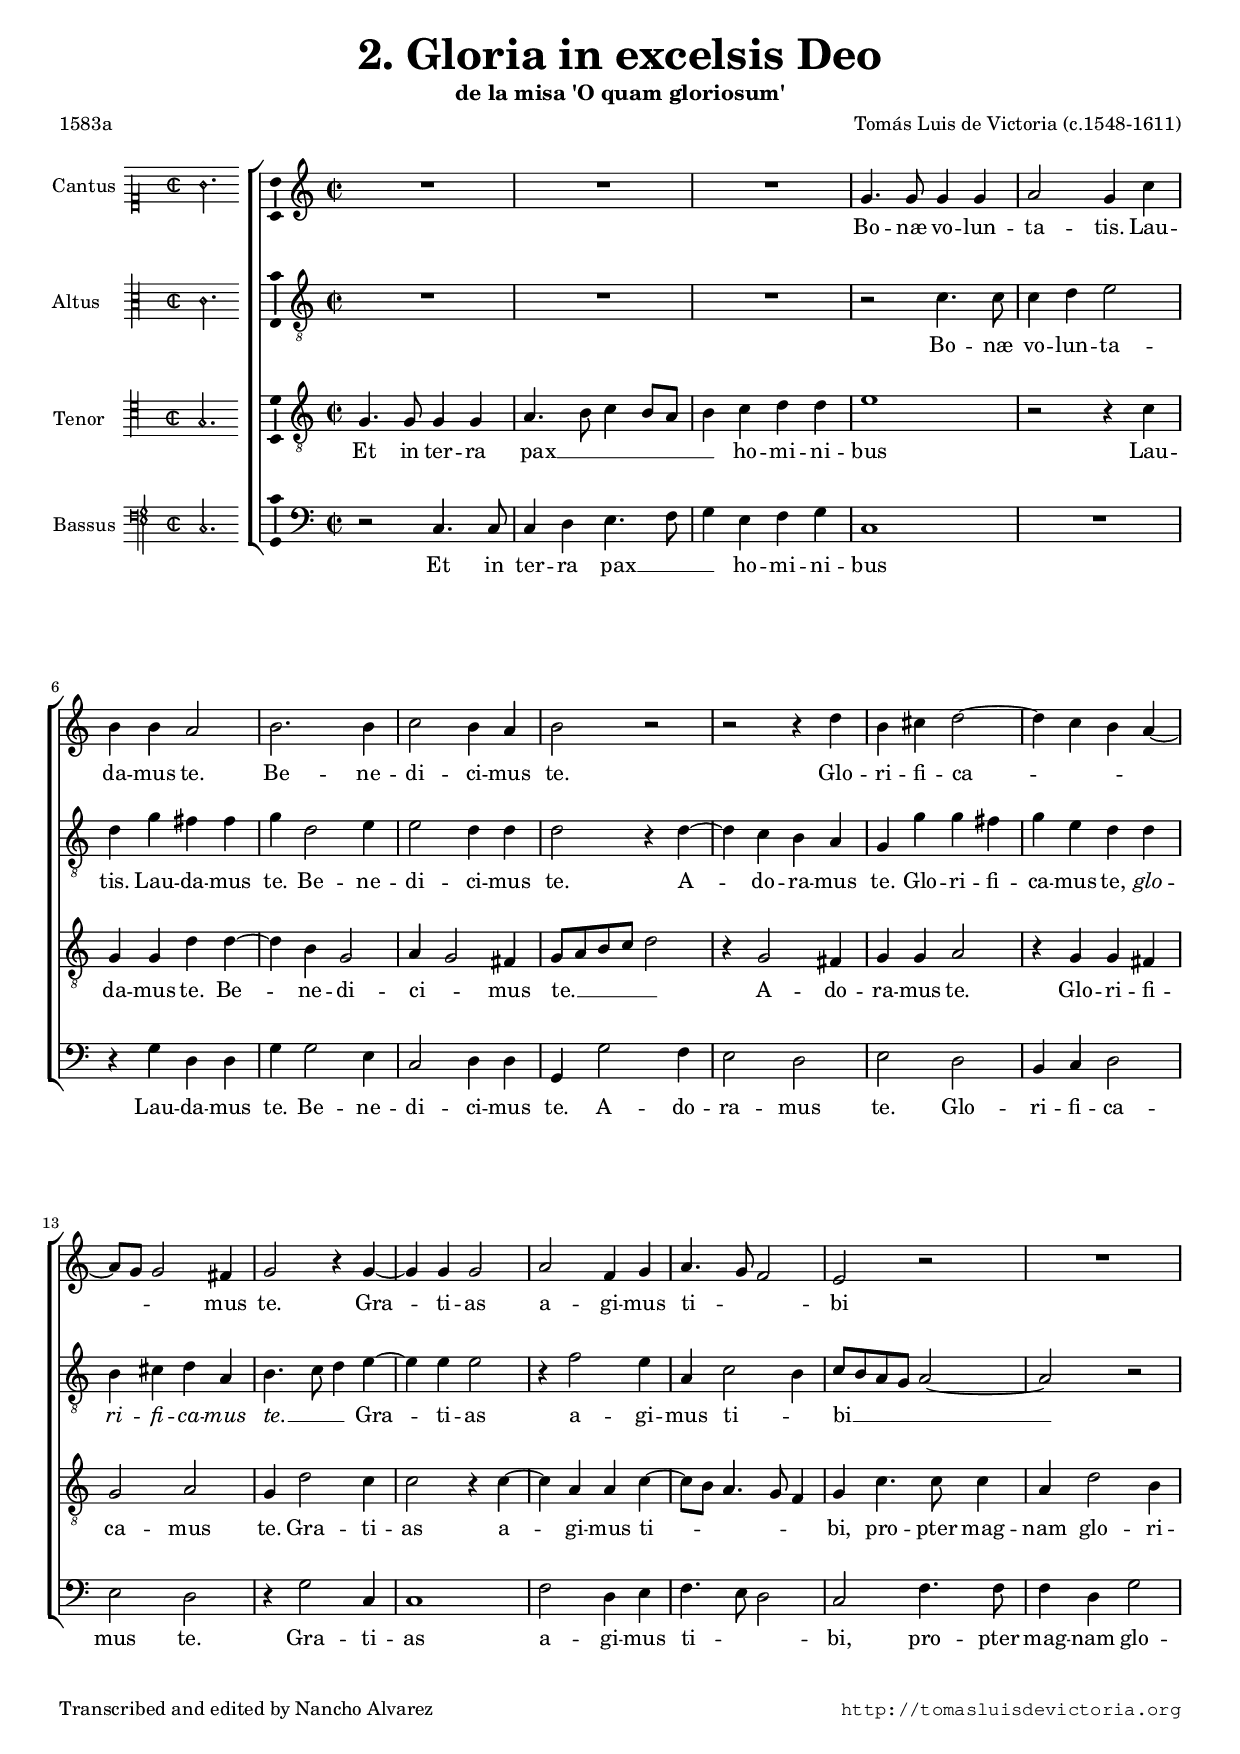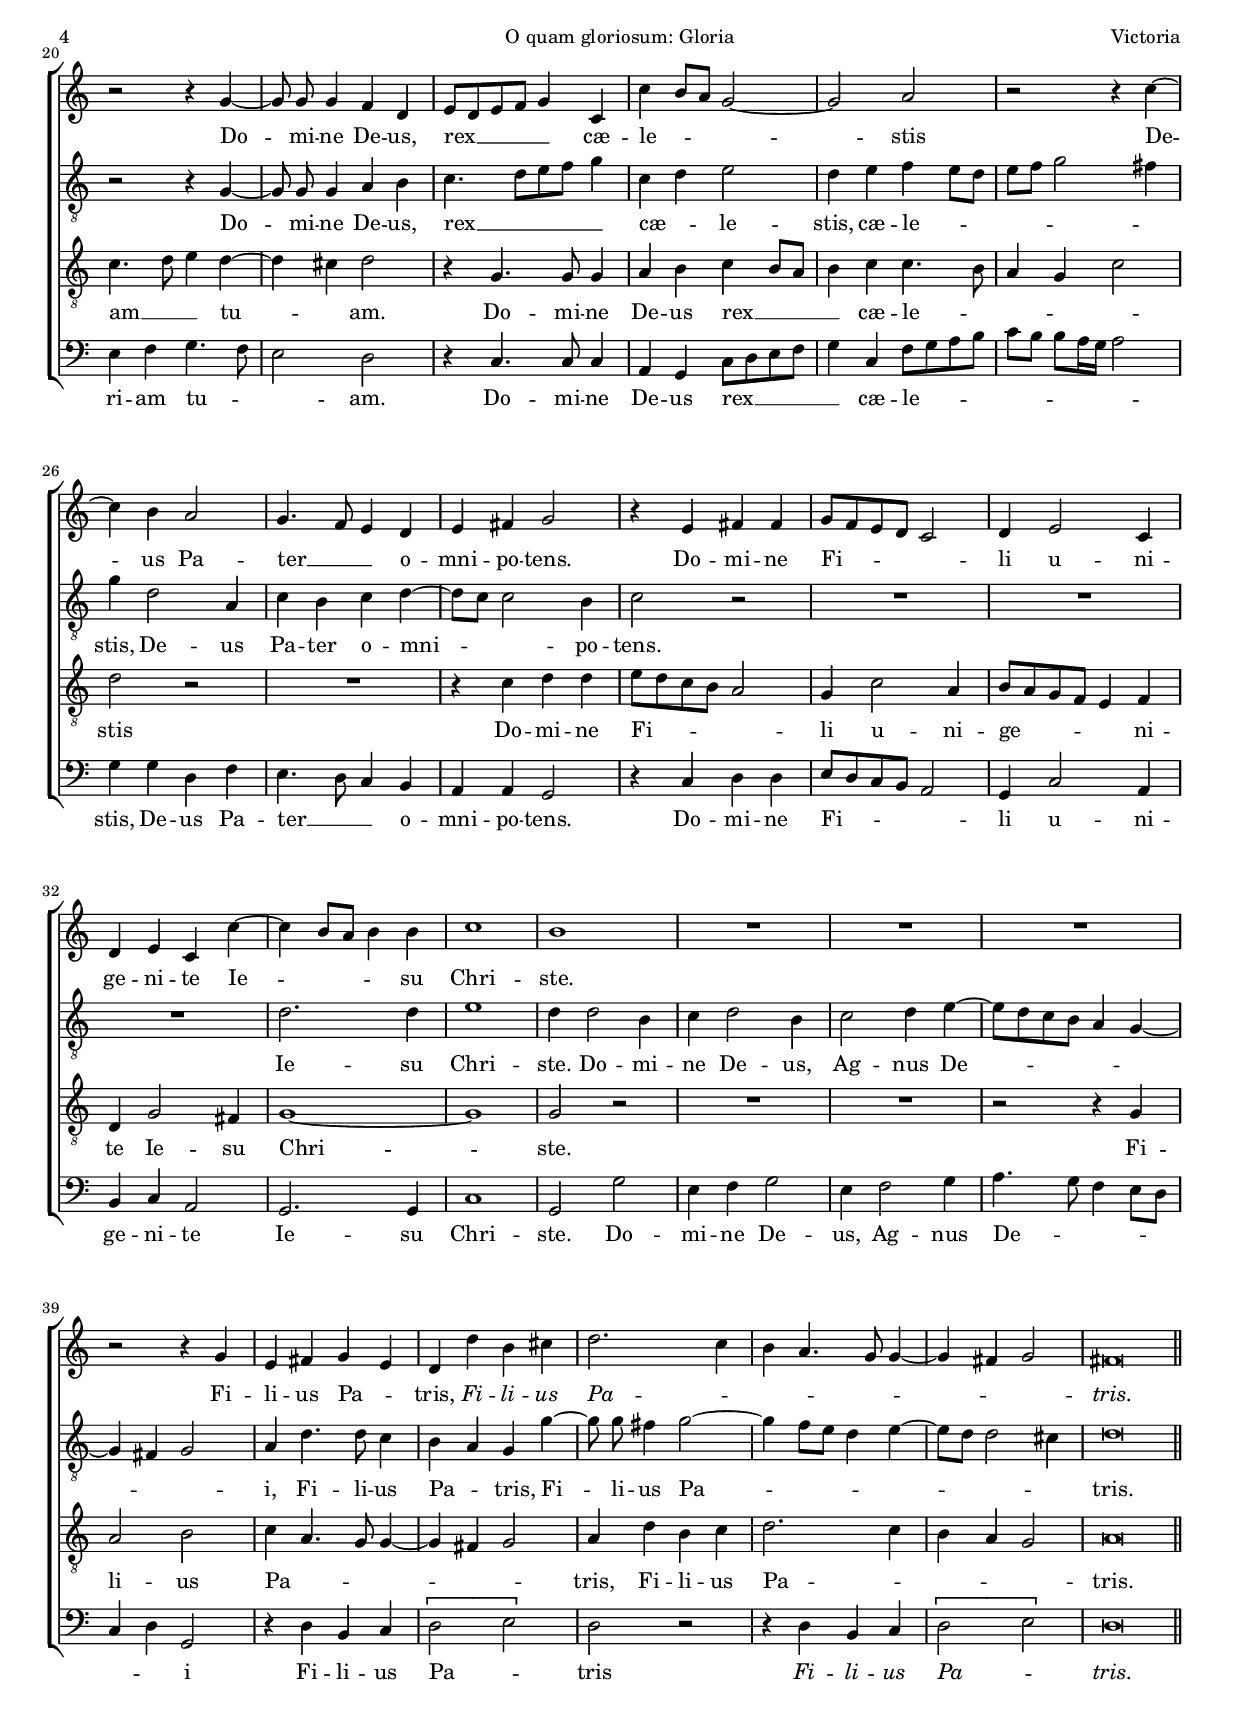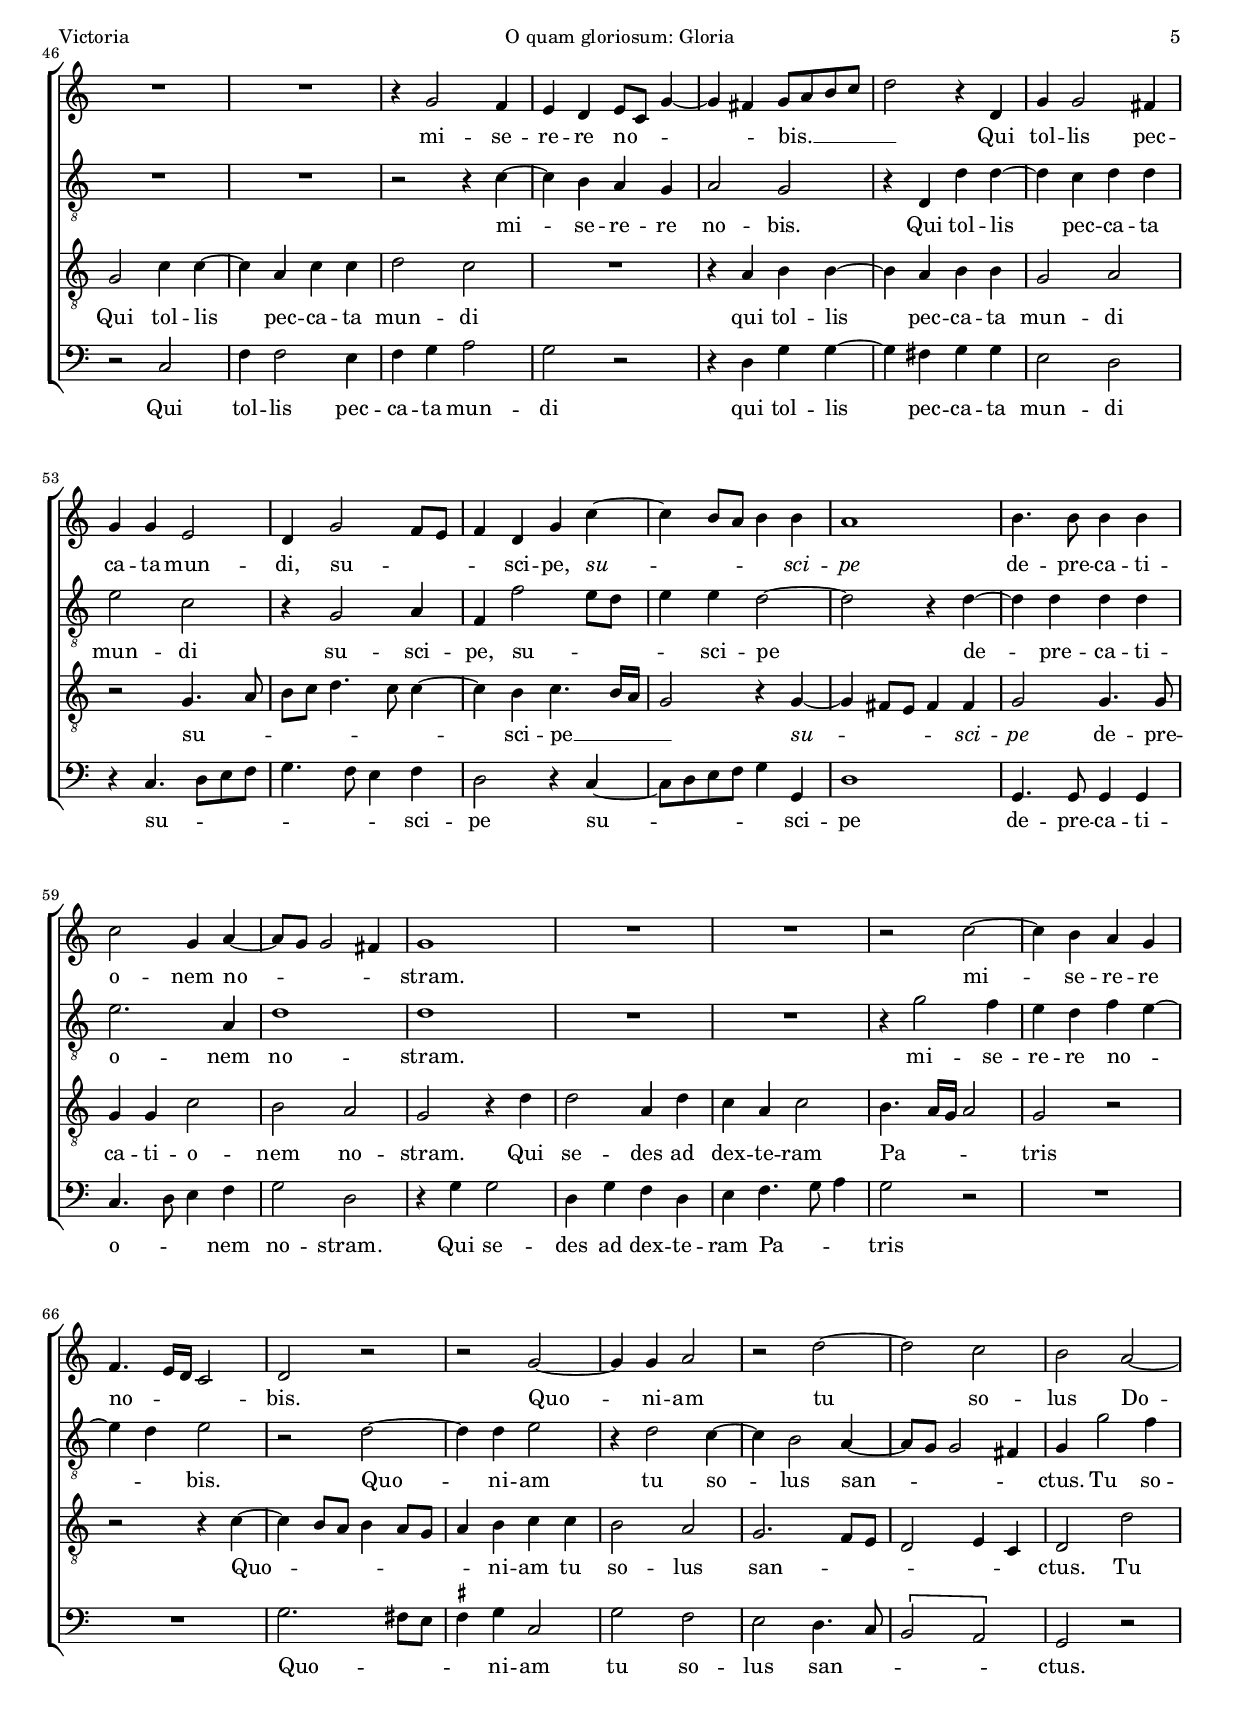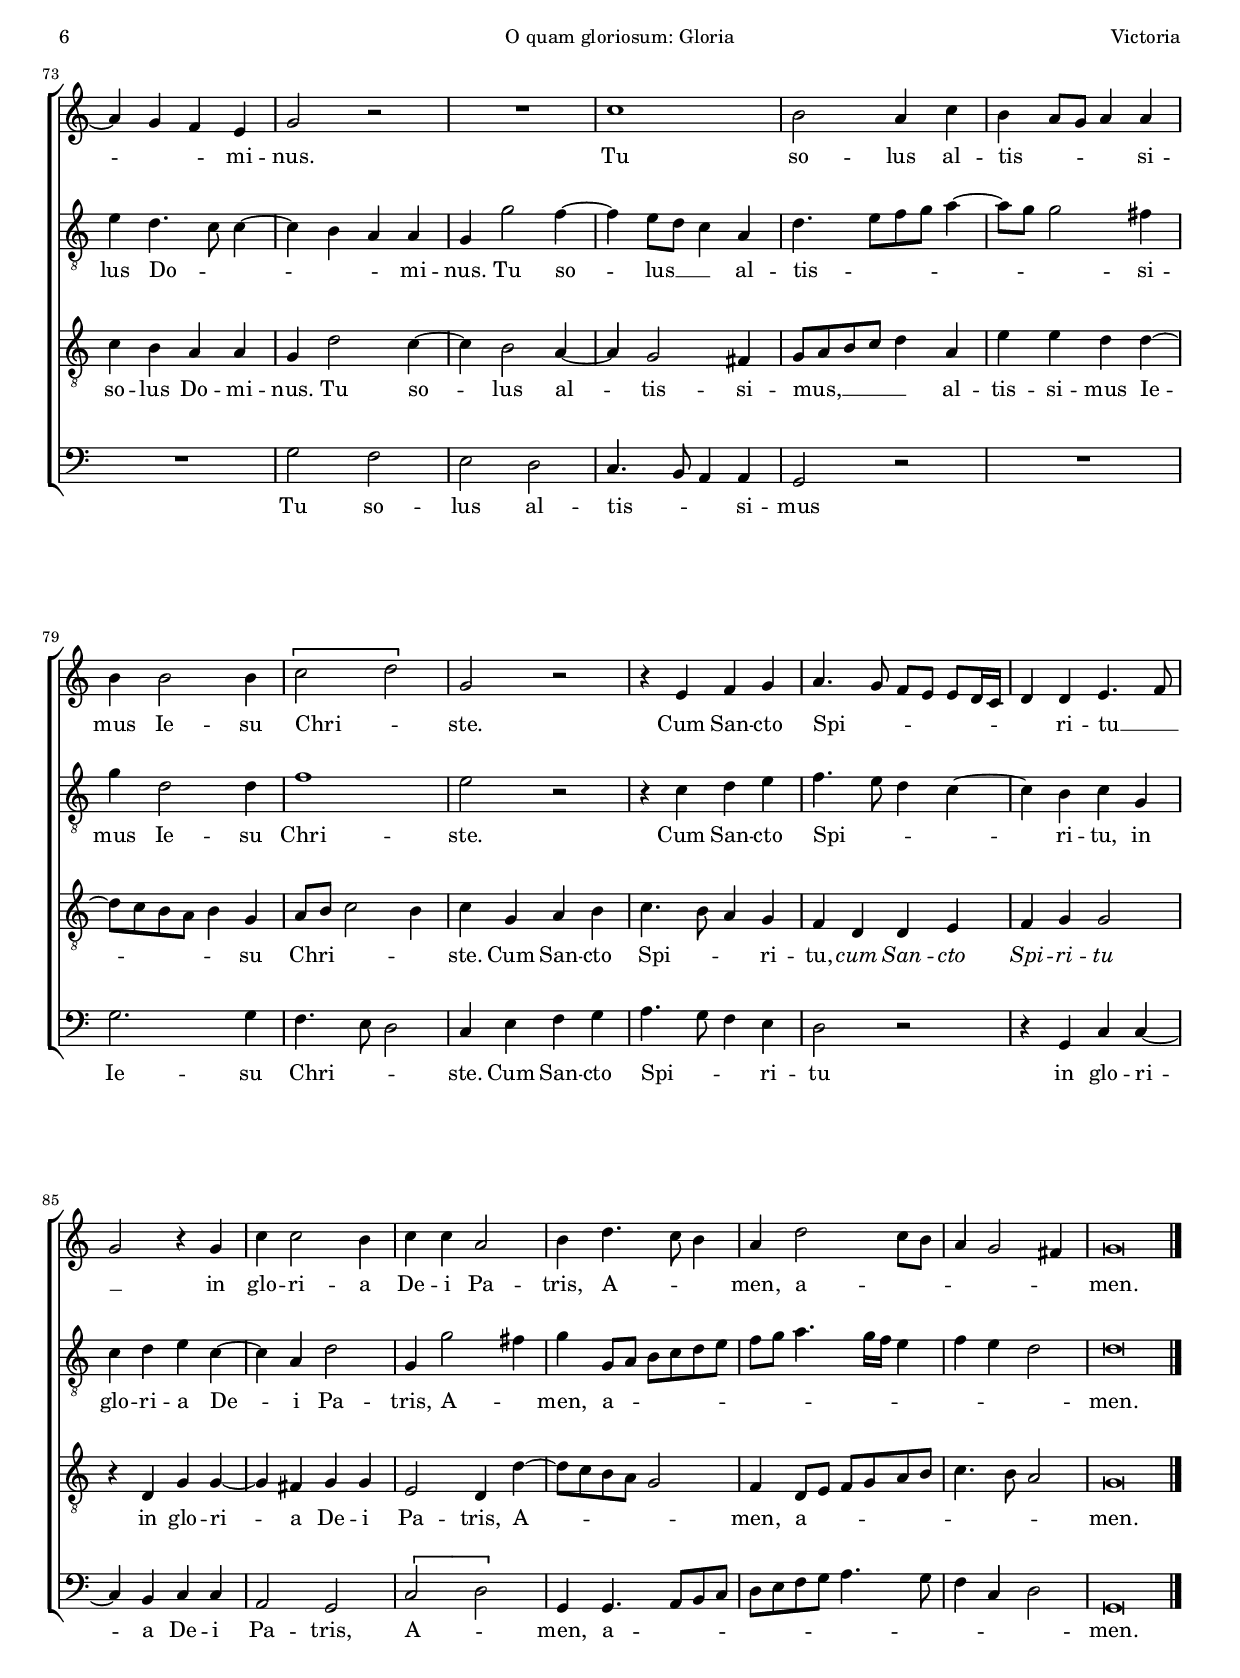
\version "2.22.0"

#(set-default-paper-size "a4")
#(set-global-staff-size 16.6)
#(ly:set-option 'point-and-click #f)
%mobile -s15.5 -i3.1

italicas=\override LyricText.font-shape = #'italic
rectas=\override LyricText.font-shape = #'upright
ss=\once \set suggestAccidentals = ##t
incipitwidth = 20
mtempo={\tempo 4 = 100}
mtempob={\tempo 4 = 50}
mt=#(define-music-function (offset) (number?) ; move lyric text
 #{ \once \override LyricText.X-offset = -$offset #})

htitle="O quam gloriosum: Gloria"
hcomposer="Victoria"


\header {
	title=\markup{\fontsize #3 "2. Gloria in excelsis Deo"}
	subtitle="de la misa 'O quam gloriosum'"
%	subsubtitle=\markup{\null \vspace #2 }
	composer="Tomás Luis de Victoria (c.1548-1611)"
        pdfauthor=\composer
 poet="1583a"
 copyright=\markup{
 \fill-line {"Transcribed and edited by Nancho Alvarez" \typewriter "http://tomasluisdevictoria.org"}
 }
%	tagline=""
}

global= { \time 2/2 \key c \major \skip 1*45 \bar "||" 
 \break 
\skip 1*46 \bar "|."}

cantus= \relative c'' 
{
R1 R1 R1 g4. g8 g4 g a2 g4 c b b a2 b2. b4 c2 b4 a b2 r2 r2 r4 d b cis d2~d4 c b a~ a8[ g] g2 fis4 g2 r4 g4~g g g2 a2 f4 g a4. g8 f2 e2 r R1
%20
r2 r4 g4~
\set Staff.autoBeaming = ##f
g8 g g4 f d 
\set Staff.autoBeaming = ##t
 e8[d e f] g4 c, c' b8[ a] g2~g a r2 r4 c4~c b a2 g4.f8 e4 d e fis g2 r4 e4 fis fis g8[ f e d] c2 d4 e2 c4 d e c c'~ c b8[ a] b4 b c1 b1 R1 R1 R1 r2 r4 g e fis g e d d' b cis d2. c4 b a4. g8 g4~ g fis g2 fis\breve*1/2
%46
R1 R1 r4 g2 f4 e d e8[ c] g'4~g fis g8[ a b c] d2 r4 d,4 g g2 fis4 g g e2 d4 g2 f8[ e] f4 d g c~ c4 b8[ a] b4 b a1
%58
b4. b8 b4 b c2 g4 a~ a8[ g] g2 fis4 g1 R1 R1 
r2 c2~
c4 b a g 
f4. e16[ d] c2 d2 r r g~ g4 g a2 r d~ d c b a~a4 g f e g2 r R1 c1 b2 a4 c b a8[ g] a4 a b b2 b4 \[c2 d\]
g, r r4 e f g a4. g8 f[ e] e[ d16 c] d4 d e4. f8 g2 r4 g c4 c2 b4 c c a2 b4 d4. c8 b4 a d2 c8[ b] a4 g2 fis4 g\breve*1/2
}
textocantus=\lyricmode 
{
Bo -- næ vo -- lun -- ta -- tis. Lau -- da -- mus te. Be -- ne -- di -- ci -- mus te. 
Glo -- ri -- fi -- ca -- _ _ _ _ _ _ _ mus te. 
\mt #1 Gra -- _ ti -- as a -- gi -- mus ti -- _ _ bi
%20
Do -- _ mi -- ne De -- us, rex __ _ _ _ _ cæ -- le -- _ _ _ _ stis
De -- _ us Pa -- ter __ _ _ o -- mni -- po -- tens. 
Do -- mi -- ne Fi -- _ _ _ _ li u -- ni -- ge -- ni -- te 
Ie -- _ _ _ _ su Chri -- ste. 
Fi -- li -- us Pa -- _ tris, \italicas
Fi -- li -- us Pa -- _ _ _ _ _ _ _ _ tris.
\rectas
%46
mi -- se -- re -- re \mt #.1 no -- _ _ _ _ bis. __ _ _ _ _ 
Qui tol -- lis pec -- ca -- ta mun -- di, su -- _ _ _ sci -- pe, 
\italicas
su -- _ _ _ _ sci -- pe \rectas
de -- pre -- ca -- ti -- o -- nem no -- _ _ _ _ \mt #2 stram. 
mi -- _ se -- re -- re no -- _ _ _ bis.
%67
Quo -- _ ni -- am tu _ so -- lus Do -- _ _ _ mi -- nus. 
Tu so -- lus al -- tis -- _ _ _ si -- mus Ie -- su Chri -- _ ste. 
Cum San -- cto Spi -- _ _ _ _ _ _ _ ri -- tu __ _ _ 
in glo -- ri -- a De -- i Pa -- tris, A -- _ _ men, a -- _ _ _ _ _ men.

 }

altus = \relative c'{
R1 R1 R1 r2 c4. c8 c4 d e2 d4 g fis fis g d2 e4 e2 d4 d d2 r4 d4~ d c b a g g' g fis g e d d b cis d a b4. c8 d4 e4~ e4 e e2 r4 f2 e4 a, c2 b4 c8[ b a g] a2~ a2 r2
%20
r2 r4 g4~ 
\set Staff.autoBeaming = ##f
g8 g g4 a b 
\set Staff.autoBeaming = ##t
c4. d8[ e f] g4 c, d e2 d4 e f e8[ d] e[ f] g2 fis4 g d2 a4 c b c d~ d8[ c] c2 b4 c2 r R1 R1 R1 d2. d4 e1d4 d2 b4 c d2 b4 c2 d4 e~ e8[ d c b] a4 g~ g fis g2 a4 d4. d8 c4 b a g g'~ 
\set Staff.autoBeaming = ##f
g8 g fis4 g2 ~
\set Staff.autoBeaming = ##t
g4 f8[ e] d4 e~ e8[ d] d2 cis4 d\breve*1/2
%46
R1 R1 r2 r4 c~ c b a g a2 g2 r4 d d' d~ d c d d e2 c r4 g2 a4 f f'2 e8[ d] e4 e d2 ~ d r4 d4~ d d d d e2. a,4 d1 d1 R1 R1 r4 g2 f4e4 d f e~ e d e2 r2 d2~ d4 d e2 r4 d2 c4~ c b2 a4~ a8[ g] g2 fis4 g4 g'2 f4 e d4. c8 c4~ c b a a g g'2 f4~ f e8[ d] c4 a4 d4. e8[ f g] a4~ a8[ g] g2 fis4 g4 d2 d4 f1 e2 r2 r4 c d e f4. e8 d4 c~ c b c g c d e c~ c a d2 g,4 g'2 fis4 g4 g,8[ a] b[ c d e] f[ g] a4. g16[ f] e4 f e d2 d\breve*1/2
}

textoaltus=\lyricmode 
{
Bo -- næ vo -- lun -- ta -- tis. Lau -- da -- mus te. 
Be -- ne -- di -- ci -- mus te. 
A -- _ do -- ra -- mus te. 
Glo -- ri -- fi -- ca -- mus te,
\italicas
glo -- ri -- fi -- ca -- mus te. __ _ _ 
\rectas
\mt #1 Gra -- _ ti -- as a -- gi -- mus ti -- _ bi __ _ _ _ _ _ 
%20
Do -- _ mi -- ne De -- us, 
rex __ _ _ _ _ cæ -- _ le -- stis, cæ -- le -- _ _ _ _ _ _ stis, 
De -- us Pa -- ter o -- mni -- _ _ _ po -- tens. 
Ie -- su Chri -- ste. 
Do -- mi -- ne De -- us, 
Ag -- nus \mt #.5 De -- _ _ _ _ _ _ _ _ _ i, 
Fi -- li -- us Pa -- _ \mt #1 tris, 
Fi -- _ li -- us Pa -- _ _ _ _ _ _ _ _ _ tris.
%46
mi -- _ se -- re -- re no -- bis. 
Qui tol -- lis _ pec -- ca -- ta mun -- di
su -- sci -- pe, 
su -- _ _ _ sci -- pe _ de -- _ pre -- ca -- ti -- o -- nem no -- \mt #2 stram. 
mi -- se -- re -- re no -- _ _ _ bis.
%67
Quo -- _ ni -- am tu so -- _ lus san -- _ _ _ _ ctus. 
Tu so -- lus Do -- _ _ _ _ _ mi -- nus.
Tu so -- _ \mt #.3 lus __ _ _ 
al -- tis -- _ _ _ _ _ _ _ si -- mus Ie -- su Chri -- ste. 
Cum San -- cto Spi -- _ _ _ _ ri -- tu, 
in glo -- ri -- a De -- _ i Pa -- tris, A -- _ men, 
a -- _ _ _ _ _ _ _ _ _ _ _ _ _ _ men.
}

tenor= \relative c'
{
g4.g8 g4 g a4. b8 c4 b8[ a] b4 c d d e1 r2 r4 c4 g g d' d~ d b g2 a4 g2 fis4 g8[ a b c] d2 r4 g,2 fis4 g g a2 r4 g g fis g2 a g4 d'2 c4 c2 r4 c4~ c a a c~ c8[ b] a4. g8 f4 g c4. c8 c4 a4 d2 b4
%20
c4. d8 e4 d4~ d cis d2 r4 g,4. g8 g4 a b c b8[ a] b4 c c4. b8 a4 g c2 d2 r R1 r4 c d d e8[ d c b] a2 g4 c2 a4 b8[ a g f] e4 f d g2 fis4 g1~ g g2 r2 R1 R1 r2 r4 g4 a2 b c4 a4. g8 g4~ g fis g2 a4 d b c d2. c4 b a g2 a\breve*1/2
%46
g2 c4 c~ c a c c d2 c R1 r4 a4 b b~ b a b b g2 a r g4. a8 b[ c] d4. c8 c4~ c b c4. b16[ a] g2 r4 g4~ g fis8[ e] fis4 fis g2 g4. g8 g4 g c2 b a g r4 d'4 d2 a4 d c a c2 b4. a16[ g] a2 g2 r
%66
r2 r4 c~ c b8[ a] b4 a8[ g] a4 b c c b2 a g2. f8[ e] d2 e4 c d2 d' c4 b a a g d'2 c4~ c b2 a4~ a g2 fis4 g8[ a b c] d4 a e' e d d~ d8[ c b a] b4 g a8[ b] c2 b4 c4 g a b c4. b8 a4 g f d d e f g g2 r4 d g g~ g fis g g e2 d4 d'~ d8[ c b a] g2 f4 d8[ e ] f[ g a b] c4. b8 a2 g\breve*1/2
}
textotenor=\lyricmode 
{ 
Et in ter -- ra \mt #.5 pax __ _ _ _ _ _ ho -- mi -- ni -- bus 
Lau -- da -- mus te. 
\mt #1 Be -- _ ne -- di -- ci -- _ mus te. __ _ _ _ _ 
A -- do -- ra -- mus te. 
Glo -- ri -- fi -- ca -- mus te. 
Gra -- ti -- as a -- _ gi -- mus ti -- _ _ _ _ _ bi, 
pro -- pter mag -- nam glo -- ri -- am __ _ _ 
%20
tu -- _ _ am. Do -- mi -- ne De -- us rex __ _ _ _ cæ -- le -- _ _ _ _ stis
Do -- mi -- ne Fi -- _ _ _ _ li u -- ni -- ge -- _ _ _ _ ni -- te 
Ie -- su Chri -- _ ste. 
Fi -- li -- us Pa -- _ _ _ _ _ _ tris, Fi -- li -- us Pa -- _ _ _ _ tris.
%46
Qui tol -- lis _ pec -- ca -- ta mun -- di
qui tol -- lis _ pec -- ca -- ta mun -- di
su -- _ _ _ _ _ _ _ sci -- pe __ _ _ _ 
\italicas
su -- _ _ _ _ sci -- pe \rectas
de -- pre -- ca -- ti -- o -- nem no -- \mt #2 stram. 
Qui se -- des ad dex -- te -- ram Pa -- _ _ _ tris
%66
Quo -- _ _ _ _ _ _ _ ni -- am tu so -- lus \mt #.5 san -- _ _ _ _ _ ctus. 
Tu so -- lus Do -- mi -- nus.
Tu so -- _ lus al -- _ tis -- si -- mus, __ _ _ _ _ 
al -- tis -- si -- mus Ie -- _ _ _ _ _ su \mt #.7 Chri -- _ _ _ ste. 
Cum San -- cto \mt #.3 Spi -- _ _ ri -- tu, \italicas
cum San -- cto Spi -- ri -- tu
\rectas
in glo -- ri -- _ a De -- i Pa -- tris, 
A -- _ _ _ _ _ men, a -- _ _ _ _ _ _ _ _ men.
}


bassus= \relative c{
r2 c4.c8 c4 d e4. f8 g4 e f g c,1 R1 r4 g'4 d d g g2 e4 c2 d4 d g, g'2 f4 e2 d e d b4 c d2 e d r4 g2 c,4 c1 f2 d4 e f4. e8 d2 c2 f4. f8 f4 d g2
%20
e4 f g4. f8 e2 d r4 c4. c8 c4 a g c8[ d e f] g4 c, f8[ g a b] c[ b] b[ a16 g] a2 g4 g d f e4. d8 c4 b a a g2 r4 c d d e8[ d c b] a2 g4 c2 a4 b c a2 g2. g4 c1 g2 g' e4 f g2 e4 f2 g4 a4. g8 f4 e8[ d] c4 d4 g,2 r4 d' b c \[d2 e\]
d2 r r4 d b c \[d2 e\]
d\breve*1/2
%46
r2 c2 f4 f2 e4 f g a2 g2 r r4 d4 g g~ g fis g g e2 d r4 c4. d8[ e f] g4. f8 e4 f4 d2 r4 c4~ c8[ d e f] g4 g, d'1 g,4. g8 g4 g c4. d8 e4 f4 g2 d r4 g4 g2 d4 g f d e f4. g8 a4 g2 r
%65
R1 R1 g2. fis8[ e] \ss fis4 g4 c,2 g' f e d4. c8 \[b2 a\]
g r R1 g'2 f e d c4. b8 a4 a g2 r R1 g'2. g4 f4.e8 d2 c4 e f g a4. g8 f4 e d2 r r4 g,4 c c~ c b c c a2 g \[c d\]
g,4 g4. a8[ b c] d[ e f g] a4. g8 f4 c d2 g,\breve*1/2
}

textobassus=\lyricmode 
{
Et in ter -- ra \mt #.5 pax __ _ _ ho -- mi -- ni -- bus Lau -- da -- mus te. Be -- ne -- di -- ci -- mus te. 
A -- do -- ra -- mus te. Glo -- ri -- fi -- ca -- mus te. 
Gra -- ti -- as a -- gi -- mus ti -- _ _ bi, 
pro -- pter mag -- nam glo -- ri -- am 
%20
tu -- _ _ am. 
Do -- mi -- ne De -- us rex __ _ _ _ _ cæ -- le -- _ _ _ _ _ _ _ _ _ stis, 
De -- us Pa -- ter __ _ _ o -- mni -- po -- tens. 
Do -- mi -- ne Fi -- _ _ _ _ li u -- ni -- ge -- ni -- te Ie -- su Chri -- ste. Do -- mi -- ne De -- us, 
Ag -- nus De -- _ _ _ _ _ _ i Fi -- li -- us Pa -- _ tris
\italicas
Fi -- li -- us Pa -- _ tris.
\rectas
%46
Qui tol -- lis pec -- ca -- ta mun -- di
qui tol -- lis _ pec -- ca -- ta mun -- di
su -- _ _ _ _ _ _ sci -- pe 
su -- _ _ _ _ _ sci -- pe de -- pre -- ca -- ti -- o -- _ _ nem no -- stram. 
Qui se -- des ad dex -- te -- ram Pa -- _ _ tris
%65
Quo -- _ _ _ ni -- am tu so -- lus \mt #.5 san -- _ _ _ ctus. 
Tu so -- lus al -- tis -- _ _ si -- mus Ie -- su \mt #.7 Chri -- _ _ ste. 
Cum San -- cto Spi -- _ _ ri -- tu
in glo -- ri -- _ a De -- i Pa -- tris, 
A -- _ men, a -- _ _ _ _ _ _ _ _ _ _ _ _ men.
}

incipitcantus=\markup{
	\score{
		{ 
		\set Staff.instrumentName="Cantus "
		\override NoteHead.style = #'neomensural
		\override Staff.TimeSignature.style = #'neomensural
		\cadenzaOn 
		\clef "petrucci-c1"
		\key c \major
		\time 2/2
 g'2.
		} 

	\layout { line-width=\incipitwidth indent = 0 }
	}
}

incipitaltus=\markup{
	\score{
		{ 
		\set Staff.instrumentName="Altus    "
		\override NoteHead.style = #'neomensural 
		\override Staff.TimeSignature.style = #'neomensural
		\cadenzaOn 
		\clef "petrucci-c3"
		\key c \major
		\time 2/2
 c'2.
		} 
	\layout { line-width=\incipitwidth indent = 0 }
	}
}


incipittenor=\markup{
	\score{
		{ 
		\set Staff.instrumentName="Tenor   "
		\override NoteHead.style = #'neomensural 
		\override Staff.TimeSignature.style = #'neomensural
		\cadenzaOn 
		\clef "petrucci-c4"
		\key c \major
		\time 2/2
 g2.
		} 
	\layout { line-width=\incipitwidth indent=0 }
	}
}

incipitbassus=\markup{
	\score{
		{ 
		\set Staff.instrumentName="Bassus "
		\override NoteHead.style = #'neomensural
		\override Staff.TimeSignature.style = #'neomensural
		\cadenzaOn 
		\clef "petrucci-f4"
		\key c \major
		\time 2/2
 c2.
		} 
	\layout { line-width=\incipitwidth indent = 0 }
	}
}

%\layout {
% \context {\Voice
% \remove Ligature_bracket_engraver
% \consists Mensural_ligature_engraver
% }
% line-width=\incipitwidth
% indent = 0
%}

\score {\transpose c' c'{
\new ChoirStaff<<

	\new Staff <<\global
	\new Voice="v1" {
		\set Staff.instrumentName=\incipitcantus
		\clef "treble"
		\cantus }
	\new Lyrics \lyricsto "v1" {\textocantus }
	>>

	\new Staff <<\global
	\new Voice="v2" {
		\set Staff.instrumentName=\incipitaltus
		\clef "G_8"
		\altus }
	\new Lyrics \lyricsto "v2" {\textoaltus }
	>>
	
	\new Staff <<\global
	\new Voice="v3" {
		\set Staff.instrumentName=\incipittenor
		\clef "G_8"
		\tenor }
	\new Lyrics \lyricsto "v3" {\textotenor }
	>>

	\new Staff <<\global
	\new Voice="v4" {
		\set Staff.instrumentName=\incipitbassus
		\clef "bass"
		\bassus }
	\new Lyrics \lyricsto "v4" {\textobassus }
	>>
	
>>

	} % transpose

\layout{ 
	\context {\Lyrics 
		\override VerticalAxisGroup.staff-affinity = #UP
		\override VerticalAxisGroup.nonstaff-relatedstaff-spacing =
			#'((basic-distance . 0) (minimum-distance . 0) (padding . 1))
		\override LyricText.font-size = #1.2
		\override LyricHyphen.minimum-distance = #0.5
	}
	\context {\Score 
		tempoHideNote = ##t
		\override BarNumber.padding = #2 
	}
	\context {\Voice 
		melismaBusyProperties = #'()
		%autoBeaming = ##f
	}
	\context {\Staff 
 %\RemoveEmptyStaves
 %\override VerticalAxisGroup.remove-first = ##t
		\override VerticalAxisGroup.staff-staff-spacing =
			#'((basic-distance . 11) (minimum-distance . 0) (padding . 1))
		\consists Ambitus_engraver 
		\override LigatureBracket.padding = #1
	}
}

%\midi { \mtempo }

}


\paper{
	evenHeaderMarkup=\markup \fill-line { \fromproperty #'page:page-number-string \htitle \hcomposer }
	oddHeaderMarkup= \markup \fill-line { \on-the-fly #not-first-page \hcomposer \on-the-fly #not-first-page \htitle \on-the-fly #not-first-page \fromproperty #'page:page-number-string }
	%system-count=20
	%page-count = 8
	ragged-last-bottom = ##f
	indent=3.4\cm
	system-system-spacing =
	#'((basic-distance . 20) (minimum-distance . 0) (padding . 5))
	top-system-spacing = % header
	#'((basic-distance . 8) (minimum-distance . 0) (padding . 0))
	last-bottom-spacing = % footer
	#'((basic-distance . 12) (minimum-distance . 0) (padding . 0))
	markup-system-spacing.padding = #3
first-page-number=3

first-page-number=3
}